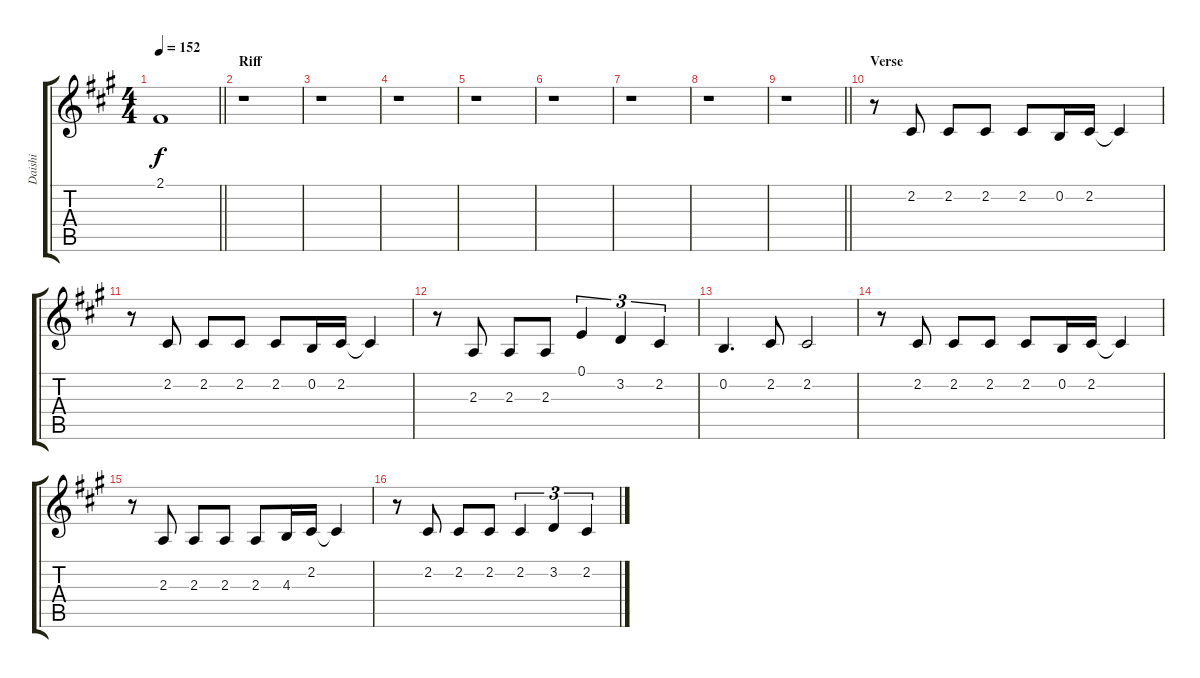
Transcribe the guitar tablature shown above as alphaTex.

\track ("Daishi" "Daishi") {instrument altosax}
\staff {score tabs}
\tuning (E4 B3 G3 D3 A2 E2) {hide}
\ts (4 4)
\tempo 152
\clef g2
\barLineRight lightlight
\ks f#minor
2.1.1{dy f} |
\section ("" "Riff")
r.1 |
r.1 |
r.1 |
r.1 |
r.1 |
r.1 |
r.1 |
\barLineRight lightlight
r.1 |
\section ("" "Verse")
r.8 2.2.8 2.2.8 2.2.8 2.2.8 0.2.16 2.2.16 2.2{t}.4 |
r.8 2.2.8 2.2.8 2.2.8 2.2.8 0.2.16 2.2.16 2.2{t}.4 |
r.8 2.3.8 2.3.8 2.3.8 0.1.4{tu (3 2)} 3.2.4{tu (3 2)} 2.2.4{tu (3 2)} |
0.2.4{d} 2.2.8 2.2.2 |
r.8 2.2.8 2.2.8 2.2.8 2.2.8 0.2.16 2.2.16 2.2{t}.4 |
r.8 2.3.8 2.3.8 2.3.8 2.3.8 4.3.16 2.2.16 2.2{t}.4 |
r.8 2.2.8 2.2.8 2.2.8 2.2.4{tu (3 2)} 3.2.4{tu (3 2)} 2.2.4{tu (3 2)}
